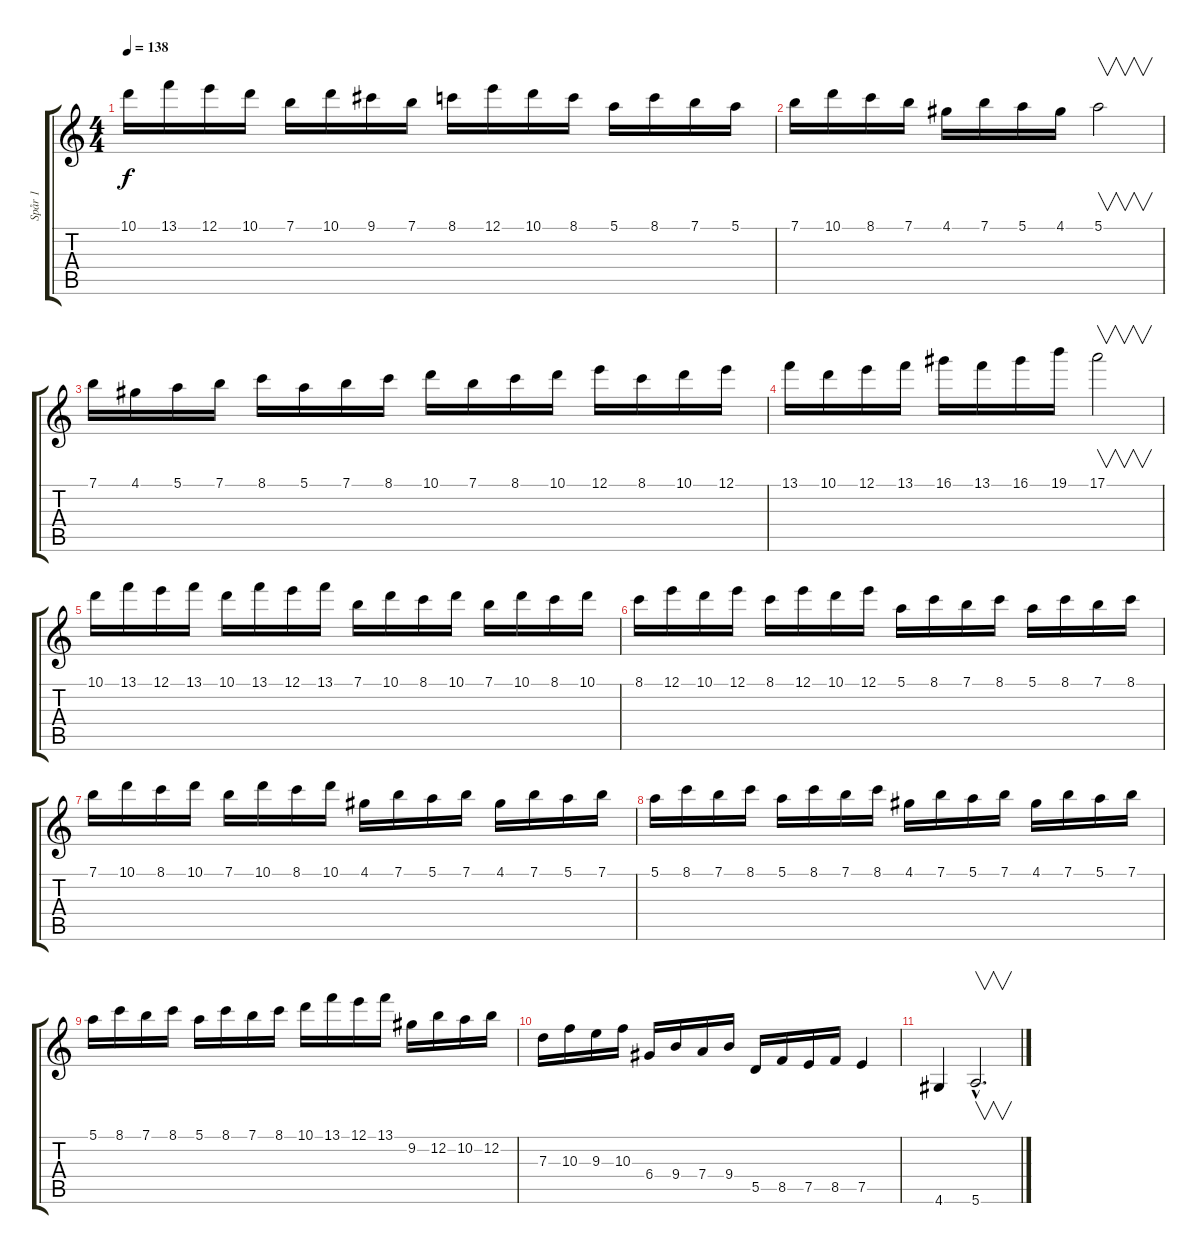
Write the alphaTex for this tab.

\track ("Spår 1" "Spår 1") {instrument distortionguitar}
\staff {score tabs}
\tuning (E4 B3 G3 D3 A2 E2) {hide}
\ts (4 4)
\tempo 138
\clef g2
\ks c
10.1.16{dy f instrument distortionguitar} 13.1.16 12.1.16 10.1.16 7.1.16 10.1.16 9.1.16 7.1.16 8.1.16 12.1.16 10.1.16 8.1.16 5.1.16 8.1.16 7.1.16 5.1.16 |
7.1.16 10.1.16 8.1.16 7.1.16 4.1.16 7.1.16 5.1.16 4.1.16 5.1.2{v} |
7.1.16 4.1.16 5.1.16 7.1.16 8.1.16 5.1.16 7.1.16 8.1.16 10.1.16 7.1.16 8.1.16 10.1.16 12.1.16 8.1.16 10.1.16 12.1.16 |
13.1.16 10.1.16 12.1.16 13.1.16 16.1.16 13.1.16 16.1.16 19.1.16 17.1.2{v} |
10.1.16 13.1.16 12.1.16 13.1.16 10.1.16 13.1.16 12.1.16 13.1.16 7.1.16 10.1.16 8.1.16 10.1.16 7.1.16 10.1.16 8.1.16 10.1.16 |
8.1.16 12.1.16 10.1.16 12.1.16 8.1.16 12.1.16 10.1.16 12.1.16 5.1.16 8.1.16 7.1.16 8.1.16 5.1.16 8.1.16 7.1.16 8.1.16 |
7.1.16 10.1.16 8.1.16 10.1.16 7.1.16 10.1.16 8.1.16 10.1.16 4.1.16 7.1.16 5.1.16 7.1.16 4.1.16 7.1.16 5.1.16 7.1.16 |
5.1.16 8.1.16 7.1.16 8.1.16 5.1.16 8.1.16 7.1.16 8.1.16 4.1.16 7.1.16 5.1.16 7.1.16 4.1.16 7.1.16 5.1.16 7.1.16 |
5.1.16 8.1.16 7.1.16 8.1.16 5.1.16 8.1.16 7.1.16 8.1.16 10.1.16 13.1.16 12.1.16 13.1.16 9.2.16 12.2.16 10.2.16 12.2.16 |
7.3.16 10.3.16 9.3.16 10.3.16 6.4.16 9.4.16 7.4.16 9.4.16 5.5.16 8.5.16 7.5.16 8.5.16 7.5.4 |
4.6.4 5.6{hac}.2{v d}
